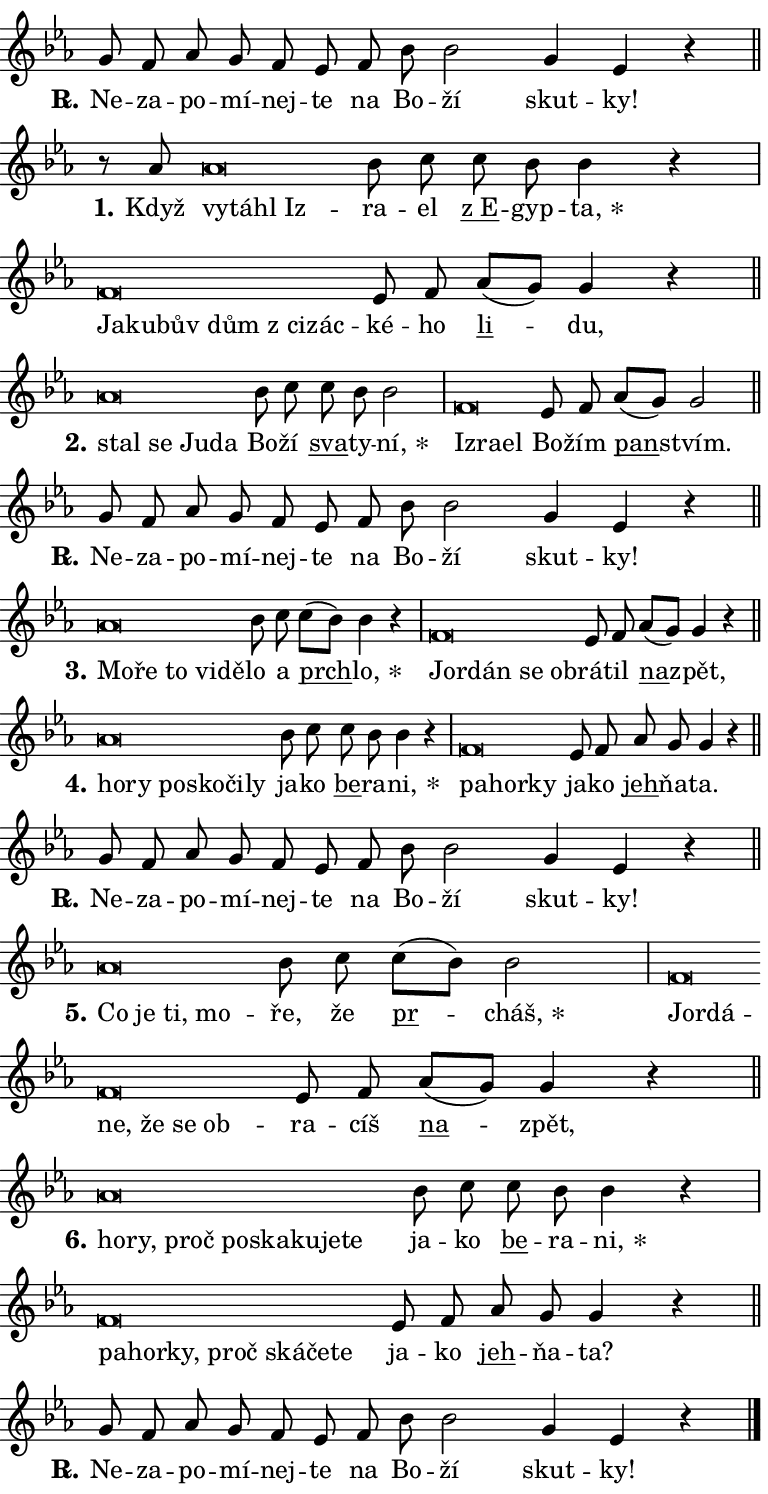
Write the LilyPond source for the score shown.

\version "2.24.0"
\header { tagline = "" }
\paper {
  indent = 0\cm
  top-margin = 0\cm
  right-margin = 0.13\cm % to fit lyric hyphens
  bottom-margin = 0\cm
  left-margin = 0\cm
  paper-width = 13\cm
  page-breaking = #ly:one-page-breaking
  system-system-spacing.basic-distance = #11
  score-system-spacing.basic-distance = #11
  ragged-last = ##f
}


%% Author: Thomas Morley
%% https://lists.gnu.org/archive/html/lilypond-user/2020-05/msg00002.html
#(define (line-position grob)
"Returns position of @var[grob} in current system:
   @code{'start}, if at first time-step
   @code{'end}, if at last time-step
   @code{'middle} otherwise
"
  (let* ((col (ly:item-get-column grob))
         (ln (ly:grob-object col 'left-neighbor))
         (rn (ly:grob-object col 'right-neighbor))
         (col-to-check-left (if (ly:grob? ln) ln col))
         (col-to-check-right (if (ly:grob? rn) rn col))
         (break-dir-left
           (and
             (ly:grob-property col-to-check-left 'non-musical #f)
             (ly:item-break-dir col-to-check-left)))
         (break-dir-right
           (and
             (ly:grob-property col-to-check-right 'non-musical #f)
             (ly:item-break-dir col-to-check-right))))
        (cond ((eqv? 1 break-dir-left) 'start)
              ((eqv? -1 break-dir-right) 'end)
              (else 'middle))))

#(define (tranparent-at-line-position vctor)
  (lambda (grob)
  "Relying on @code{line-position} select the relevant enry from @var{vctor}.
Used to determine transparency,"
    (case (line-position grob)
      ((end) (not (vector-ref vctor 0)))
      ((middle) (not (vector-ref vctor 1)))
      ((start) (not (vector-ref vctor 2))))))

noteHeadBreakVisibility =
#(define-music-function (break-visibility)(vector?)
"Makes @code{NoteHead}s transparent relying on @var{break-visibility}"
#{
  \override NoteHead.transparent =
    #(tranparent-at-line-position break-visibility)
#})

#(define delete-ledgers-for-transparent-note-heads
  (lambda (grob)
    "Reads whether a @code{NoteHead} is transparent.
If so this @code{NoteHead} is removed from @code{'note-heads} from
@var{grob}, which is supposed to be @code{LedgerLineSpanner}.
As a result ledgers are not printed for this @code{NoteHead}"
    (let* ((nhds-array (ly:grob-object grob 'note-heads))
           (nhds-list
             (if (ly:grob-array? nhds-array)
                 (ly:grob-array->list nhds-array)
                 '()))
           ;; Relies on the transparent-property being done before
           ;; Staff.LedgerLineSpanner.after-line-breaking is executed.
           ;; This is fragile ...
           (to-keep
             (remove
               (lambda (nhd)
                 (ly:grob-property nhd 'transparent #f))
               nhds-list)))
      ;; TODO find a better method to iterate over grob-arrays, similiar
      ;; to filter/remove etc for lists
      ;; For now rebuilt from scratch
      (set! (ly:grob-object grob 'note-heads)  '())
      (for-each
        (lambda (nhd)
          (ly:pointer-group-interface::add-grob grob 'note-heads nhd))
        to-keep))))

squashNotes = {
  \override NoteHead.X-extent = #'(-0.2 . 0.2)
  \override NoteHead.Y-extent = #'(-0.75 . 0)
  \override NoteHead.stencil =
    #(lambda (grob)
       (let ((pos (ly:grob-property grob 'staff-position)))
         (begin
           (if (< pos -7) (display "ERROR: Lower brevis then expected\n") (display ""))
           (if (<= pos -6) ly:text-interface::print ly:note-head::print))))
}
unSquashNotes = {
  \revert NoteHead.X-extent
  \revert NoteHead.Y-extent
  \revert NoteHead.stencil
}

hideNotes = \noteHeadBreakVisibility #begin-of-line-visible
unHideNotes = \noteHeadBreakVisibility #all-visible

% work-around for resetting accidentals
% https://lilypond.org/doc/v2.23/Documentation/notation/displaying-rhythms#unmetered-music
cadenzaMeasure = {
  \cadenzaOff
  \partial 1024 s1024
  \cadenzaOn
}

#(define-markup-command (accent layout props text) (markup?)
  "Underline accented syllable"
  (interpret-markup layout props
    #{\markup \override #'(offset . 4.3) \underline { #text }#}))

responsum = \markup \concat {
  "R" \hspace #-1.05 \path #0.1 #'((moveto 0 0.07) (lineto 0.9 0.8)) \hspace #0.05 "."
}

spaceSize = #0.6828661417322834 % exact space size for TeX Gyre Schola

\layout {
  \context {
    \Staff
    \remove "Time_signature_engraver"
    \override LedgerLineSpanner.after-line-breaking = #delete-ledgers-for-transparent-note-heads
  }
  \context {
    \Lyrics {
      \override LyricSpace.minimum-distance = \spaceSize
      \override LyricText.font-name = #"TeX Gyre Schola"
      \override LyricText.font-size = 1
      \override StanzaNumber.font-name = #"TeX Gyre Schola Bold"
      \override StanzaNumber.font-size = 1
    }
  }
  \context {
    \Score 
    \override NoteHead.text =
      #(lambda (grob) 
        (let ((pos (ly:grob-property grob 'staff-position)))
          #{\markup {
            \combine
              \halign #-0.55 \raise #(if (= pos -6) 0 0.5) \override #'(thickness . 2) \draw-line #'(3.2 . 0)
              \musicglyph "noteheads.sM1"
          }#}))
  }
}

% magnetic-lyrics.ily
%
%   written by
%     Jean Abou Samra <jean@abou-samra.fr>
%     Werner Lemberg <wl@gnu.org>
%
%   adapted by
%     Jiri Hon <jiri.hon@gmail.com>
%
% Version 2022-Apr-15

% https://www.mail-archive.com/lilypond-user@gnu.org/msg149350.html

#(define (Left_hyphen_pointer_engraver context)
   "Collect syllable-hyphen-syllable occurrences in lyrics and store
them in properties.  This engraver only looks to the left.  For
example, if the lyrics input is @code{foo -- bar}, it does the
following.

@itemize @bullet
@item
Set the @code{text} property of the @code{LyricHyphen} grob between
@q{foo} and @q{bar} to @code{foo}.

@item
Set the @code{left-hyphen} property of the @code{LyricText} grob with
text @q{foo} to the @code{LyricHyphen} grob between @q{foo} and
@q{bar}.
@end itemize

Use this auxiliary engraver in combination with the
@code{lyric-@/text::@/apply-@/magnetic-@/offset!} hook."
   (let ((hyphen #f)
         (text #f))
     (make-engraver
      (acknowledgers
       ((lyric-syllable-interface engraver grob source-engraver)
        (set! text grob)))
      (end-acknowledgers
       ((lyric-hyphen-interface engraver grob source-engraver)
        ;(when (not (grob::has-interface grob 'lyric-space-interface))
          (set! hyphen grob)));)
      ((stop-translation-timestep engraver)
       (when (and text hyphen)
         (ly:grob-set-object! text 'left-hyphen hyphen))
       (set! text #f)
       (set! hyphen #f)))))

#(define (lyric-text::apply-magnetic-offset! grob)
   "If the space between two syllables is less than the value in
property @code{LyricText@/.details@/.squash-threshold}, move the right
syllable to the left so that it gets concatenated with the left
syllable.

Use this function as a hook for
@code{LyricText@/.after-@/line-@/breaking} if the
@code{Left_@/hyphen_@/pointer_@/engraver} is active."
   (let ((hyphen (ly:grob-object grob 'left-hyphen #f)))
     (when hyphen
       (let ((left-text (ly:spanner-bound hyphen LEFT)))
         (when (grob::has-interface left-text 'lyric-syllable-interface)
           (let* ((common (ly:grob-common-refpoint grob left-text X))
                  (this-x-ext (ly:grob-extent grob common X))
                  (left-x-ext
                   (begin
                     ;; Trigger magnetism for left-text.
                     (ly:grob-property left-text 'after-line-breaking)
                     (ly:grob-extent left-text common X)))
                  ;; `delta` is the gap width between two syllables.
                  (delta (- (interval-start this-x-ext)
                            (interval-end left-x-ext)))
                  (details (ly:grob-property grob 'details))
                  (threshold (assoc-get 'squash-threshold details 0.2)))
             (when (< delta threshold)
               (let* (;; We have to manipulate the input text so that
                      ;; ligatures crossing syllable boundaries are not
                      ;; disabled.  For languages based on the Latin
                      ;; script this is essentially a beautification.
                      ;; However, for non-Western scripts it can be a
                      ;; necessity.
                      (lt (ly:grob-property left-text 'text))
                      (rt (ly:grob-property grob 'text))
                      (is-space (grob::has-interface hyphen 'lyric-space-interface))
                      (space (if is-space " " ""))
                      (extra-delta (if is-space spaceSize 0))
                      ;; Append new syllable.
                      (ltrt-space (if (and (string? lt) (string? rt))
                                (string-append lt space rt)
                                (make-concat-markup (list lt space rt))))
                      ;; Right-align `ltrt` to the right side.
                      (ltrt-space-markup (grob-interpret-markup
                               grob
                               (make-translate-markup
                                (cons (interval-length this-x-ext) 0)
                                (make-right-align-markup ltrt-space)))))
                 (begin
                   ;; Don't print `left-text`.
                   (ly:grob-set-property! left-text 'stencil #f)
                   ;; Set text and stencil (which holds all collected
                   ;; syllables so far) and shift it to the left.
                   (ly:grob-set-property! grob 'text ltrt-space)
                   (ly:grob-set-property! grob 'stencil ltrt-space-markup)
                   (ly:grob-translate-axis! grob (- (- delta extra-delta)) X))))))))))


#(define (lyric-hyphen::displace-bounds-first grob)
   ;; Make very sure this callback isn't triggered too early.
   (let ((left (ly:spanner-bound grob LEFT))
         (right (ly:spanner-bound grob RIGHT)))
     (ly:grob-property left 'after-line-breaking)
     (ly:grob-property right 'after-line-breaking)
     (ly:lyric-hyphen::print grob)))

squashThreshold = #0.4

\layout {
  \context {
    \Lyrics
    \consists #Left_hyphen_pointer_engraver
    \override LyricText.after-line-breaking =
      #lyric-text::apply-magnetic-offset!
    \override LyricHyphen.stencil = #lyric-hyphen::displace-bounds-first
    \override LyricText.details.squash-threshold = \squashThreshold
    \override LyricHyphen.minimum-distance = 0
    \override LyricHyphen.minimum-length = \squashThreshold
  }
}

squashText = \override LyricText.details.squash-threshold = 9999
unSquashText = \override LyricText.details.squash-threshold = \squashThreshold

leftText = \override LyricText.self-alignment-X = #LEFT
unLeftText = \revert LyricText.self-alignment-X

starOffset = #(lambda (grob) 
                (let ((x_offset (ly:self-alignment-interface::aligned-on-x-parent grob)))
                  (if (= x_offset 0) 0 (+ x_offset 1.2))))

star = #(define-music-function (syllable)(string?)
"Append star separator at the end of a syllable"
#{
  \once \override LyricText.X-offset = #starOffset
  \lyricmode { \markup {
    #syllable
    \override #'((font-name . "TeX Gyre Schola Bold")) \hspace #0.2 \lower #0.65 \larger "*"
  } }
#})

starAccent = #(define-music-function (syllable)(string?)
"Append star separator at the end of a syllable and make accent"
#{
  \once \override LyricText.X-offset = #starOffset
  \lyricmode { \markup {
    \accent #syllable
    \override #'((font-name . "TeX Gyre Schola Bold")) \hspace #0.2 \lower #0.65 \larger "*"
  } }
#})

breath = #(define-music-function (syllable)(string?)
"Append breathing indicator at the end of a syllable"
#{
  \lyricmode { \markup { #syllable "+" } }
#})

optionalBreath = #(define-music-function (syllable)(string?)
"Append optional breathing indicator at the end of a syllable"
#{
  \lyricmode { \markup { #syllable "(+)" } }
#})


\score {
    <<
        \new Voice = "melody" { \cadenzaOn \key es \major \relative { g'8 f as g f es \bar "" f bes bes2 g4 es r \cadenzaMeasure \bar "||" \break } }
        \new Lyrics \lyricsto "melody" { \lyricmode { \set stanza = \responsum
Ne -- za -- po -- mí -- nej -- te na Bo -- ží skut -- ky! } }
    >>
    \layout {}
}

\score {
    <<
        \new Voice = "melody" { \cadenzaOn \key es \major \relative { r8 as'8 \squashNotes as\breve*1/16 \hideNotes \breve*1/16 \bar "" \breve*1/16 \breve*1/16 \bar "" \unHideNotes \unSquashNotes bes8 c \bar "" c bes bes4 r \cadenzaMeasure \bar "|" \squashNotes f\breve*1/16 \hideNotes \breve*1/16 \bar "" \breve*1/16 \bar "" \breve*1/16 \bar "" \breve*1/16 \breve*1/16 \bar "" \unHideNotes \unSquashNotes es8 f \bar "" as[( g)] g4 r \cadenzaMeasure \bar "||" \break } }
        \new Lyrics \lyricsto "melody" { \lyricmode { \set stanza = "1."
Když \leftText vy -- \squashText tá -- hl Iz -- \unLeftText \unSquashText ra -- el \markup \accent "z E" -- gyp -- \star ta, \leftText Ja -- \squashText ku -- bův dům "z ci" -- zác -- \unLeftText \unSquashText ké -- ho \markup \accent li -- du, } }
    >>
    \layout {}
}

\score {
    <<
        \new Voice = "melody" { \cadenzaOn \key es \major \relative { \squashNotes as'\breve*1/16 \hideNotes \breve*1/16 \bar "" \breve*1/16 \breve*1/16 \bar "" \unHideNotes \unSquashNotes bes8 c \bar "" c bes bes2 \cadenzaMeasure \bar "|" \squashNotes f\breve*1/16 \hideNotes \breve*1/16 \breve*1/16 \bar "" \unHideNotes \unSquashNotes es8 f \bar "" as[( g)] g2 \cadenzaMeasure \bar "||" \break } }
        \new Lyrics \lyricsto "melody" { \lyricmode { \set stanza = "2."
\leftText stal \squashText se Ju -- da \unLeftText \unSquashText Bo -- ží \markup \accent sva -- ty -- \star ní, \leftText Iz -- \squashText ra -- el \unLeftText \unSquashText Bo -- žím \markup \accent pan -- stvím. } }
    >>
    \layout {}
}

\score {
    <<
        \new Voice = "melody" { \cadenzaOn \key es \major \relative { g'8 f as g f es \bar "" f bes bes2 g4 es r \cadenzaMeasure \bar "||" \break } }
        \new Lyrics \lyricsto "melody" { \lyricmode { \set stanza = \responsum
Ne -- za -- po -- mí -- nej -- te na Bo -- ží skut -- ky! } }
    >>
    \layout {}
}

\score {
    <<
        \new Voice = "melody" { \cadenzaOn \key es \major \relative { \squashNotes as'\breve*1/16 \hideNotes \breve*1/16 \bar "" \breve*1/16 \bar "" \breve*1/16 \breve*1/16 \bar "" \unHideNotes \unSquashNotes bes8 c \bar "" c[( bes)] bes4 r \cadenzaMeasure \bar "|" \squashNotes f\breve*1/16 \hideNotes \breve*1/16 \bar "" \breve*1/16 \breve*1/16 \bar "" \unHideNotes \unSquashNotes es8 f \bar "" as[( g)] g4 r \cadenzaMeasure \bar "||" \break } }
        \new Lyrics \lyricsto "melody" { \lyricmode { \set stanza = "3."
\leftText Mo -- \squashText ře to vi -- dě -- \unLeftText \unSquashText lo a \markup \accent prch -- \star lo, \leftText Jor -- \squashText dán se ob -- \unLeftText \unSquashText rá -- til \markup \accent na -- zpět, } }
    >>
    \layout {}
}

\score {
    <<
        \new Voice = "melody" { \cadenzaOn \key es \major \relative { \squashNotes as'\breve*1/16 \hideNotes \breve*1/16 \bar "" \breve*1/16 \bar "" \breve*1/16 \bar "" \breve*1/16 \breve*1/16 \bar "" \unHideNotes \unSquashNotes bes8 c \bar "" c bes bes4 r \cadenzaMeasure \bar "|" \squashNotes f\breve*1/16 \hideNotes \breve*1/16 \breve*1/16 \bar "" \unHideNotes \unSquashNotes es8 f \bar "" as g g4 r \cadenzaMeasure \bar "||" \break } }
        \new Lyrics \lyricsto "melody" { \lyricmode { \set stanza = "4."
\leftText ho -- \squashText ry po -- sko -- či -- ly \unLeftText \unSquashText ja -- ko \markup \accent be -- ra -- \star ni, \leftText pa -- \squashText hor -- ky \unLeftText \unSquashText ja -- ko \markup \accent jeh -- ňa -- ta. } }
    >>
    \layout {}
}

\score {
    <<
        \new Voice = "melody" { \cadenzaOn \key es \major \relative { g'8 f as g f es \bar "" f bes bes2 g4 es r \cadenzaMeasure \bar "||" \break } }
        \new Lyrics \lyricsto "melody" { \lyricmode { \set stanza = \responsum
Ne -- za -- po -- mí -- nej -- te na Bo -- ží skut -- ky! } }
    >>
    \layout {}
}

\score {
    <<
        \new Voice = "melody" { \cadenzaOn \key es \major \relative { \squashNotes as'\breve*1/16 \hideNotes \breve*1/16 \bar "" \breve*1/16 \breve*1/16 \bar "" \unHideNotes \unSquashNotes bes8 c \bar "" c[( bes)] bes2 \cadenzaMeasure \bar "|" \squashNotes f\breve*1/16 \hideNotes \breve*1/16 \bar "" \breve*1/16 \bar "" \breve*1/16 \bar "" \breve*1/16 \breve*1/16 \bar "" \unHideNotes \unSquashNotes es8 f \bar "" as[( g)] g4 r \cadenzaMeasure \bar "||" \break } }
        \new Lyrics \lyricsto "melody" { \lyricmode { \set stanza = "5."
\leftText Co \squashText je ti, mo -- \unLeftText \unSquashText ře, že \markup \accent pr -- \star cháš, \leftText Jor -- \squashText dá -- ne, že se ob -- \unLeftText \unSquashText ra -- cíš \markup \accent na -- zpět, } }
    >>
    \layout {}
}

\score {
    <<
        \new Voice = "melody" { \cadenzaOn \key es \major \relative { \squashNotes as'\breve*1/16 \hideNotes \breve*1/16 \bar "" \breve*1/16 \bar "" \breve*1/16 \bar "" \breve*1/16 \bar "" \breve*1/16 \bar "" \breve*1/16 \breve*1/16 \bar "" \unHideNotes \unSquashNotes bes8 c \bar "" c bes bes4 r \cadenzaMeasure \bar "|" \squashNotes f\breve*1/16 \hideNotes \breve*1/16 \bar "" \breve*1/16 \bar "" \breve*1/16 \bar "" \breve*1/16 \bar "" \breve*1/16 \breve*1/16 \bar "" \unHideNotes \unSquashNotes es8 f \bar "" as g g4 r \cadenzaMeasure \bar "||" \break } }
        \new Lyrics \lyricsto "melody" { \lyricmode { \set stanza = "6."
\leftText ho -- \squashText ry, proč po -- ska -- ku -- je -- te \unLeftText \unSquashText ja -- ko \markup \accent be -- ra -- \star ni, \leftText pa -- \squashText hor -- ky, proč ská -- če -- te \unLeftText \unSquashText ja -- ko \markup \accent jeh -- ňa -- ta? } }
    >>
    \layout {}
}

\score {
    <<
        \new Voice = "melody" { \cadenzaOn \key es \major \relative { g'8 f as g f es \bar "" f bes bes2 g4 es r \cadenzaMeasure \bar "||" \break } \bar "|." }
        \new Lyrics \lyricsto "melody" { \lyricmode { \set stanza = \responsum
Ne -- za -- po -- mí -- nej -- te na Bo -- ží skut -- ky! } }
    >>
    \layout {}
}
